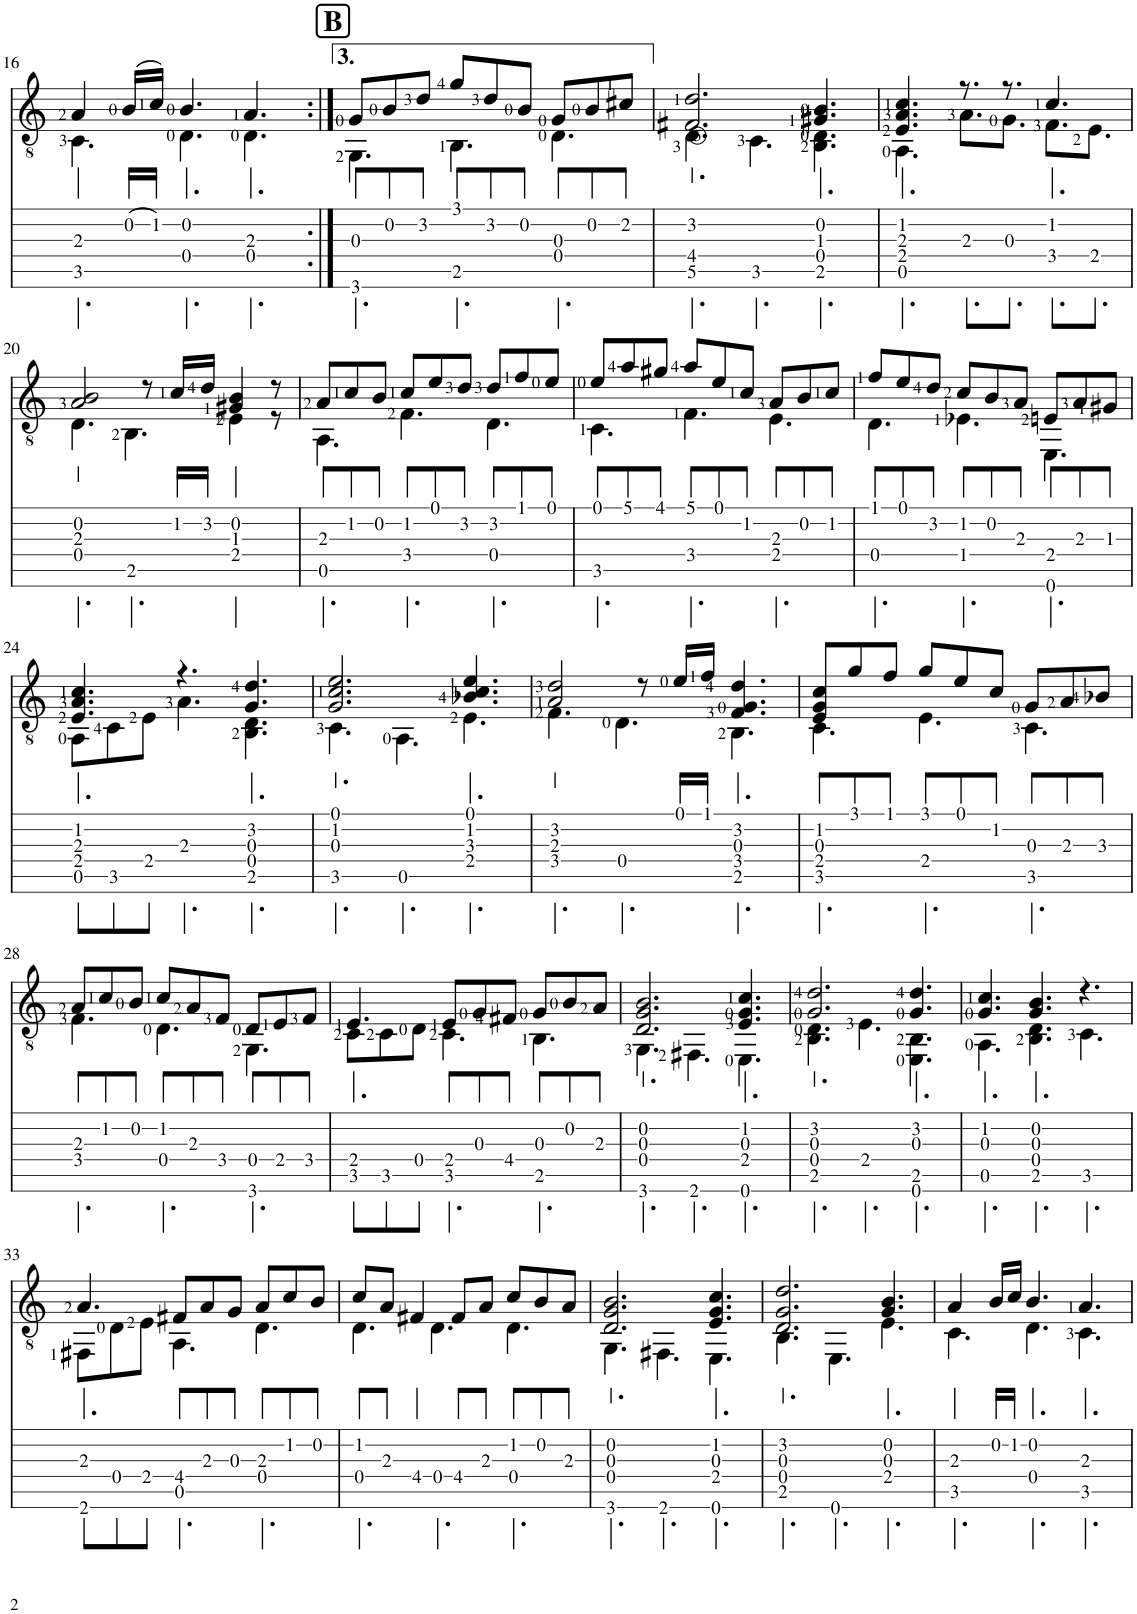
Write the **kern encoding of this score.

**kern	**kern
*part2	*part1
*staff2	*staff1
*I"Classical Guitar [Tablature]	*I"Acoustic Guitar
*	*I'Ac Gtr
!!LO:PB:g=z
*	*clefGv2
*k[]	*k[]
*M9/8	*M9/8
=16	=16
*^	*^
4A/	4.C\	4A/	4.C\
(16B/LL	.	(16B/LL	.
16c/JJ)	.	16c/JJ)	.
4.B/	4.D\	4.B/	4.D\
4.A/	4.D\	4.A/	4.D\
!!LO:REH:place=s1:a:B:cj:fs=14:t=B	!!
=17:|!	=17:|!	=17:|!	=17:|!
8G/L	4.GG\	8G/L	4.GG\
8B/	.	8B/	.
8d/J	.	8d/J	.
8g/L	4.BB\	8g/L	4.BB\
8d/	.	8d/	.
8B/J	.	8B/J	.
8G/L	4.D\	8G/L	4.D\
8B/	.	8B/	.
8c#X/J	.	8c#X/J	.
=18	=18	=18	=18
2.F#X/ 2.d/	4.D\	2.F#X/ 2.d/	4.D\
.	4.C\	.	4.C\
4.G#X/ 4.B/	4.BB\ 4.D\	4.G#X/ 4.B/	4.BB\ 4.D\
=19	=19	=19	=19
4.E/ 4.A/ 4.c/	4.AA\	4.E/ 4.A/ 4.c/	4.AA\
8.r	8.A\L	8.r	8.A\L
8.r	8.G\J	8.r	8.G\J
4.c/	8.F\L	4.c/	8.F\L
.	8.E\J	.	8.E\J
!!LO:LB:g=z	!!
=20	=20	=20	=20
2A/ 2B/	4.D\	2A/ 2B/	4.D\
.	4.BB\	.	4.BB\
8r	.	8r	.
16c/LL	.	16c/LL	.
16d/JJ	.	16d/JJ	.
4G#X/ 4B/	4E\	4G#X/ 4B/	4E\
8r	8r	8r	8r
=21	=21	=21	=21
8A/L	4.AA\	8A/L	4.AA\
8c/	.	8c/	.
8B/J	.	8B/J	.
8c/L	4.F\	8c/L	4.F\
8e/	.	8e/	.
8d/J	.	8d/J	.
8d/L	4.D\	8d/L	4.D\
8f/	.	8f/	.
8e/J	.	8e/J	.
=22	=22	=22	=22
8e/L	4.C\	8e/L	4.C\
8a/	.	8a/	.
8g#X/J	.	8g#X/J	.
8a/L	4.F\	8a/L	4.F\
8e/	.	8e/	.
8c/J	.	8c/J	.
8A/L	4.E\	8A/L	4.E\
8B/	.	8B/	.
8c/J	.	8c/J	.
=23	=23	=23	=23
8f/L	4.D\	8f/L	4.D\
8e/	.	8e/	.
8d/J	.	8d/J	.
8c/L	4.E-X\	8c/L	4.E-X\
8B/	.	8B/	.
8A/J	.	8A/J	.
8En/L	4.EE\	8En/L	4.EE\
8A/	.	8A/	.
8G#X/J	.	8G#X/J	.
!!LO:LB:g=z	!!
=24	=24	=24	=24
4.E/ 4.A/ 4.c/	8AA\L	4.E/ 4.A/ 4.c/	8AA\L
.	8C\	.	8C\
.	8E\J	.	8E\J
4.r	4.A\	4.r	4.A\
4.G/ 4.d/	4.BB\ 4.D\	4.G/ 4.d/	4.BB\ 4.D\
=25	=25	=25	=25
2.G/ 2.c/ 2.e/	4.C\	2.G/ 2.c/ 2.e/	4.C\
.	4.AA\	.	4.AA\
4.B-X/ 4.c/ 4.e/	4.E\	4.B-X/ 4.c/ 4.e/	4.E\
=26	=26	=26	=26
2A/ 2d/	4.F\	2A/ 2d/	4.F\
.	4.D\	.	4.D\
8r	.	8r	.
16e/LL	.	16e/LL	.
16f/JJ	.	16f/JJ	.
4.F/ 4.G/ 4.d/	4.BB\	4.F/ 4.G/ 4.d/	4.BB\
=27	=27	=27	=27
8E/ 8G/ 8c/L	4.C\	8E/ 8G/ 8c/L	4.C\
8g/	.	8g/	.
8f/J	.	8f/J	.
8g/L	4.E\	8g/L	4.E\
8e/	.	8e/	.
8c/J	.	8c/J	.
8G/L	4.C\	8G/L	4.C\
8A/	.	8A/	.
8B-X/J	.	8B-X/J	.
!!LO:LB:g=z	!!
=28	=28	=28	=28
8A/L	4.F\	8A/L	4.F\
8c/	.	8c/	.
8B/J	.	8B/J	.
8c/L	4.D\	8c/L	4.D\
8A/	.	8A/	.
8F/J	.	8F/J	.
8D/L	4.GG\	8D/L	4.GG\
8E/	.	8E/	.
8F/J	.	8F/J	.
=29	=29	=29	=29
4.E/	8C\L	4.E/	8C\L
.	8C\	.	8C\
.	8D\J	.	8D\J
8E/L	4.C\	8E/L	4.C\
8G/	.	8G/	.
8F#X/J	.	8F#X/J	.
8G/L	4.BB\	8G/L	4.BB\
8B/	.	8B/	.
8A/J	.	8A/J	.
=30	=30	=30	=30
2.D/ 2.G/ 2.B/	4.GG\	2.D/ 2.G/ 2.B/	4.GG\
.	4.FF#X\	.	4.FF#X\
4.E/ 4.G/ 4.c/	4.EE\	4.E/ 4.G/ 4.c/	4.EE\
=31	=31	=31	=31
2.G/ 2.d/	4.BB\ 4.D\	2.G/ 2.d/	4.BB\ 4.D\
.	4.E\	.	4.E\
4.G/ 4.d/	4.EE\ 4.BB\	4.G/ 4.d/	4.EE\ 4.BB\
=32	=32	=32	=32
4.G/ 4.c/	4.AA\	4.G/ 4.c/	4.AA\
4.G/ 4.B/	4.BB\ 4.D\	4.G/ 4.B/	4.BB\ 4.D\
4.r	4.C\	4.r	4.C\
!!LO:LB:g=z	!!
=33	=33	=33	=33
4.A/	8FF#X\L	4.A/	8FF#X\L
.	8D\	.	8D\
.	8E\J	.	8E\J
8F#X/L	4.AA\	8F#X/L	4.AA\
8A/	.	8A/	.
8G/J	.	8G/J	.
8A/L	4.D\	8A/L	4.D\
8c/	.	8c/	.
8B/J	.	8B/J	.
=34	=34	=34	=34
8c/L	4.D\	8c/L	4.D\
8A/J	.	8A/J	.
4F#X/	.	4F#X/	.
.	4.D\	.	4.D\
8F#/L	.	8F#/L	.
8A/J	.	8A/J	.
8c/L	4.D\	8c/L	4.D\
8B/	.	8B/	.
8A/J	.	8A/J	.
=35	=35	=35	=35
2.D/ 2.G/ 2.B/	4.GG\	2.D/ 2.G/ 2.B/	4.GG\
.	4.FF#X\	.	4.FF#X\
4.E/ 4.G/ 4.c/	4.EE\	4.E/ 4.G/ 4.c/	4.EE\
=36	=36	=36	=36
2.D/ 2.G/ 2.d/	4.BB\	2.D/ 2.G/ 2.d/	4.BB\
.	4.EE\	.	4.EE\
4.G/ 4.B/	4.E\	4.G/ 4.B/	4.E\
=37	=37	=37	=37
4A/	4.C\	4A/	4.C\
16B/LL	.	16B/LL	.
16c/JJ	.	16c/JJ	.
4.B/	4.D\	4.B/	4.D\
4.A/	4.C\	4.A/	4.C\
*v	*v	*	*
*	*v	*v
=	=
*-	*-
